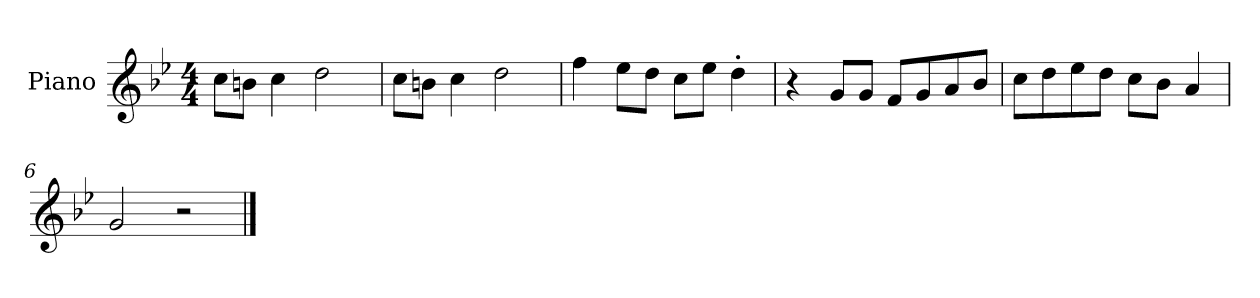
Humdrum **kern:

**kern
*part1
*staff1
*I"Piano
*I'P-no
*clefG2
*k[b-e-]
*M4/4
*MM90
=1
8cc\L
8bn\J
4cc\
2dd\
=2
8cc\L
8bn\J
4cc\
2dd\
=3
4ff\
8ee-\L
8dd\J
8cc\L
8ee-\J
4dd'\
=4
4r
8g/L
8g/J
8f/L
8g/
8a/
8b-/J
=5
8cc\L
8dd\
8ee-\
8dd\J
8cc\L
8b-\J
4a/
=6
2g/
2r
==
*-
